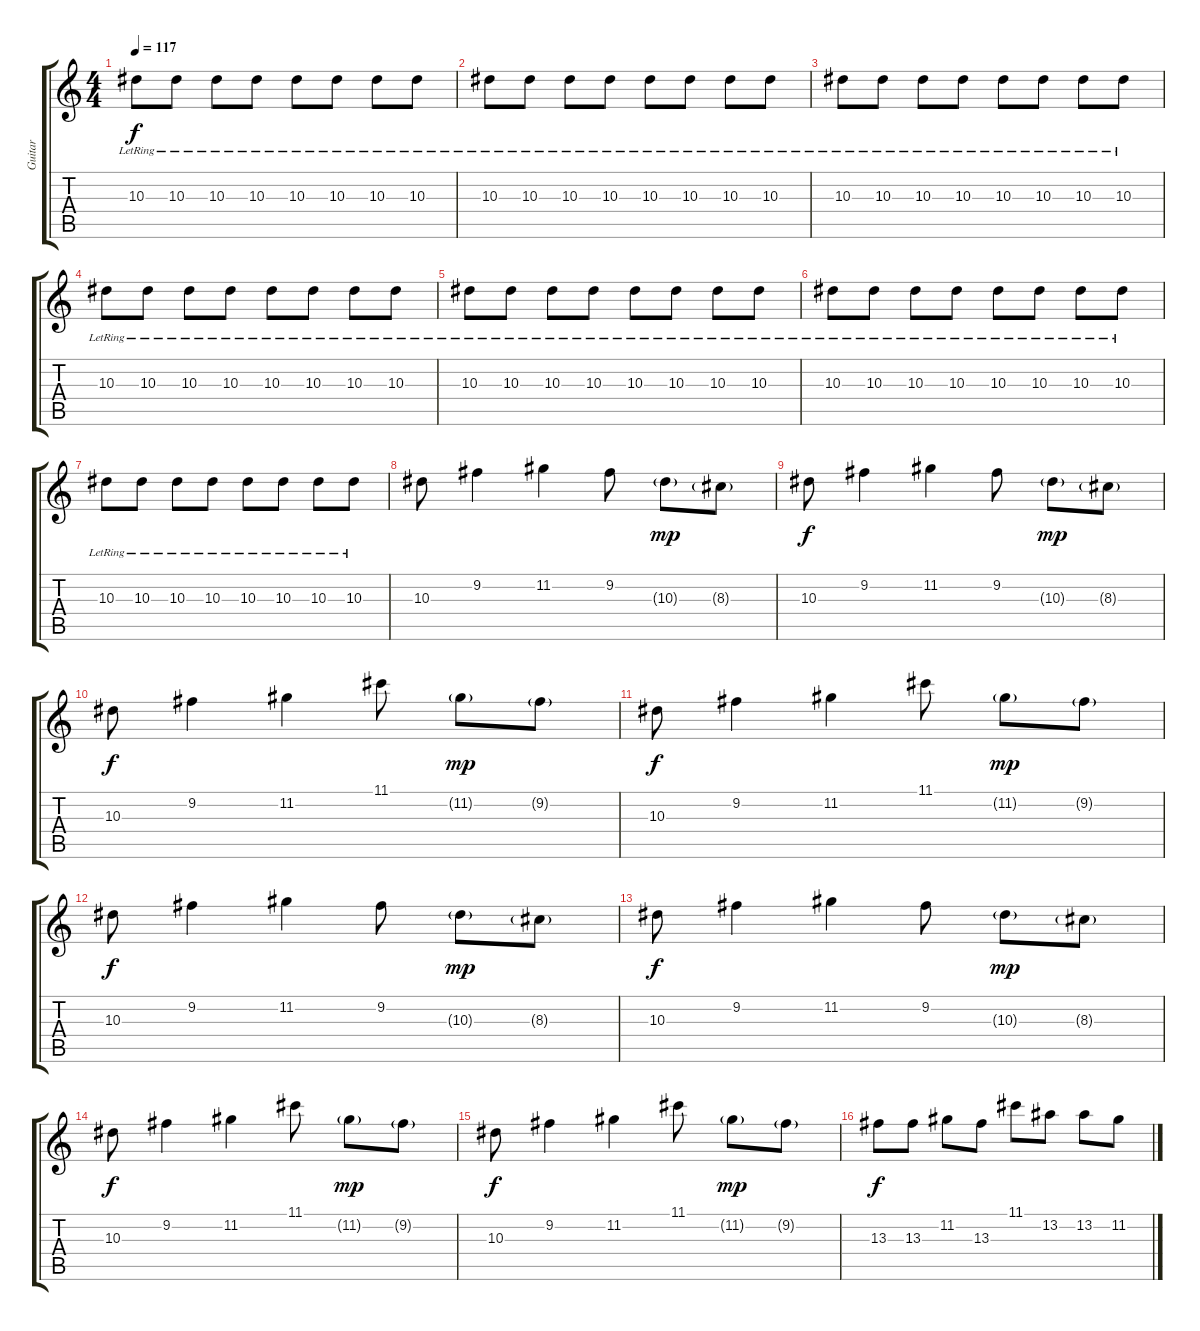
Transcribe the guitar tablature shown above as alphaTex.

\track ("Guitar" "Guitar") {instrument overdrivenguitar}
\staff {score tabs}
\tuning (D4 A3 F3 C3 G2 C2) {hide}
\ts (4 4)
\tempo 117
\clef g2
\ks c
10.3{lr}.8{dy f} 10.3{lr}.8 10.3{lr}.8 10.3{lr}.8 10.3{lr}.8 10.3{lr}.8 10.3{lr}.8 10.3{lr}.8 |
10.3{lr}.8 10.3{lr}.8 10.3{lr}.8 10.3{lr}.8 10.3{lr}.8 10.3{lr}.8 10.3{lr}.8 10.3{lr}.8 |
10.3{lr}.8 10.3{lr}.8 10.3{lr}.8 10.3{lr}.8 10.3{lr}.8 10.3{lr}.8 10.3{lr}.8 10.3{lr}.8 |
10.3{lr}.8 10.3{lr}.8 10.3{lr}.8 10.3{lr}.8 10.3{lr}.8 10.3{lr}.8 10.3{lr}.8 10.3{lr}.8 |
10.3{lr}.8 10.3{lr}.8 10.3{lr}.8 10.3{lr}.8 10.3{lr}.8 10.3{lr}.8 10.3{lr}.8 10.3{lr}.8 |
10.3{lr}.8 10.3{lr}.8 10.3{lr}.8 10.3{lr}.8 10.3{lr}.8 10.3{lr}.8 10.3{lr}.8 10.3{lr}.8 |
10.3{lr}.8 10.3{lr}.8 10.3{lr}.8 10.3{lr}.8 10.3{lr}.8 10.3{lr}.8 10.3{lr}.8 10.3{lr}.8 |
10.3.8 9.2.4 11.2.4 9.2.8 10.3{g}.8{dy mp} 8.3{g}.8 |
10.3.8{dy f} 9.2.4 11.2.4 9.2.8 10.3{g}.8{dy mp} 8.3{g}.8 |
10.3.8{dy f} 9.2.4 11.2.4 11.1.8 11.2{g}.8{dy mp} 9.2{g}.8 |
10.3.8{dy f} 9.2.4 11.2.4 11.1.8 11.2{g}.8{dy mp} 9.2{g}.8 |
10.3.8{dy f} 9.2.4 11.2.4 9.2.8 10.3{g}.8{dy mp} 8.3{g}.8 |
10.3.8{dy f} 9.2.4 11.2.4 9.2.8 10.3{g}.8{dy mp} 8.3{g}.8 |
10.3.8{dy f} 9.2.4 11.2.4 11.1.8 11.2{g}.8{dy mp} 9.2{g}.8 |
10.3.8{dy f} 9.2.4 11.2.4 11.1.8 11.2{g}.8{dy mp} 9.2{g}.8 |
13.3.8{dy f} 13.3.8 11.2.8 13.3.8 11.1.8 13.2.8 13.2.8 11.2.8
